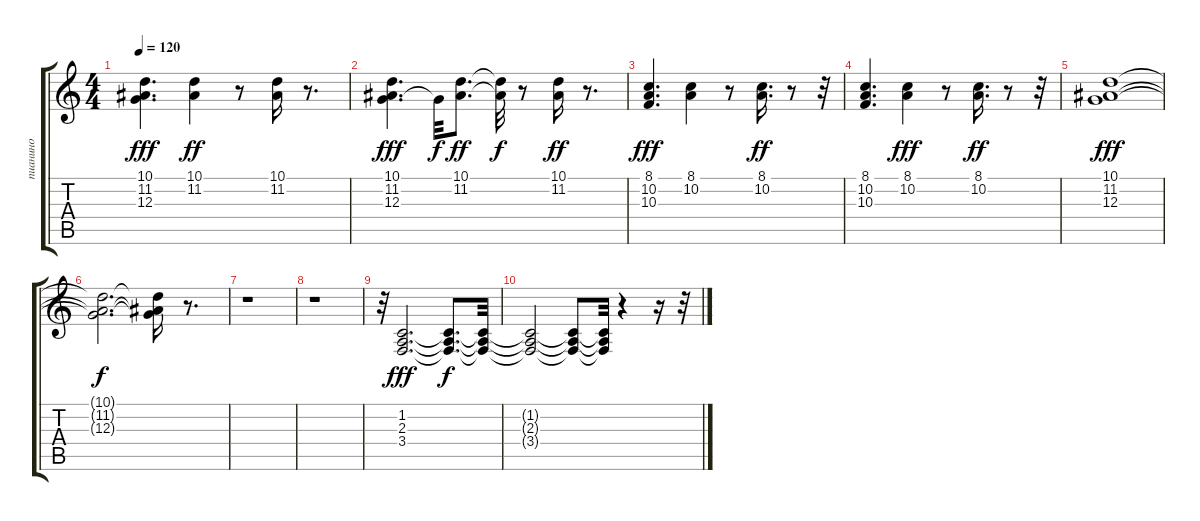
\track ("пианино" "пианино") {instrument acousticgrandpiano}
\staff {score tabs}
\tuning (E4 B3 G3 D3 A2 E2) {hide}
\ts (4 4)
\tempo 120
\clef g2
\ks c
(10.1 11.2 12.3).4{d dy fff} (10.1 11.2).4{dy ff} r.8 (10.1 11.2).16 r.8{d} |
(10.1 11.2 12.3).4{d dy fff} 12.3{t}.32{dy f} (10.1 11.2).8{d dy ff} (10.1{t} 11.2{t}).32{dy f} r.8 (10.1 11.2).16{dy ff} r.8{d} |
(8.1 10.2 10.3).4{d dy fff} (8.1 10.2).4 r.8 (8.1 10.2).16{d dy ff} r.8 r.32 |
(8.1 10.2 10.3).4{d} (8.1 10.2).4{dy fff} r.8 (8.1 10.2).16{d dy ff} r.8 r.32 |
(10.1 11.2 12.3).1{dy fff} |
(10.1{t} 11.2{t} 12.3{t}).2{d dy f} (10.1{t} 11.2{t} 12.3{t}).16 r.8{d} |
r.1 |
r.1 |
r.32 (1.2 2.3 3.4).2{d dy fff} (1.2{t} 2.3{t} 3.4{t}).8{d dy f} (1.2{t} 2.3{t} 3.4{t}).32 |
(1.2{t} 2.3{t} 3.4{t}).2 (1.2{t} 2.3{t} 3.4{t}).8 (1.2{t} 2.3{t} 3.4{t}).32 r.4 r.16 r.32
